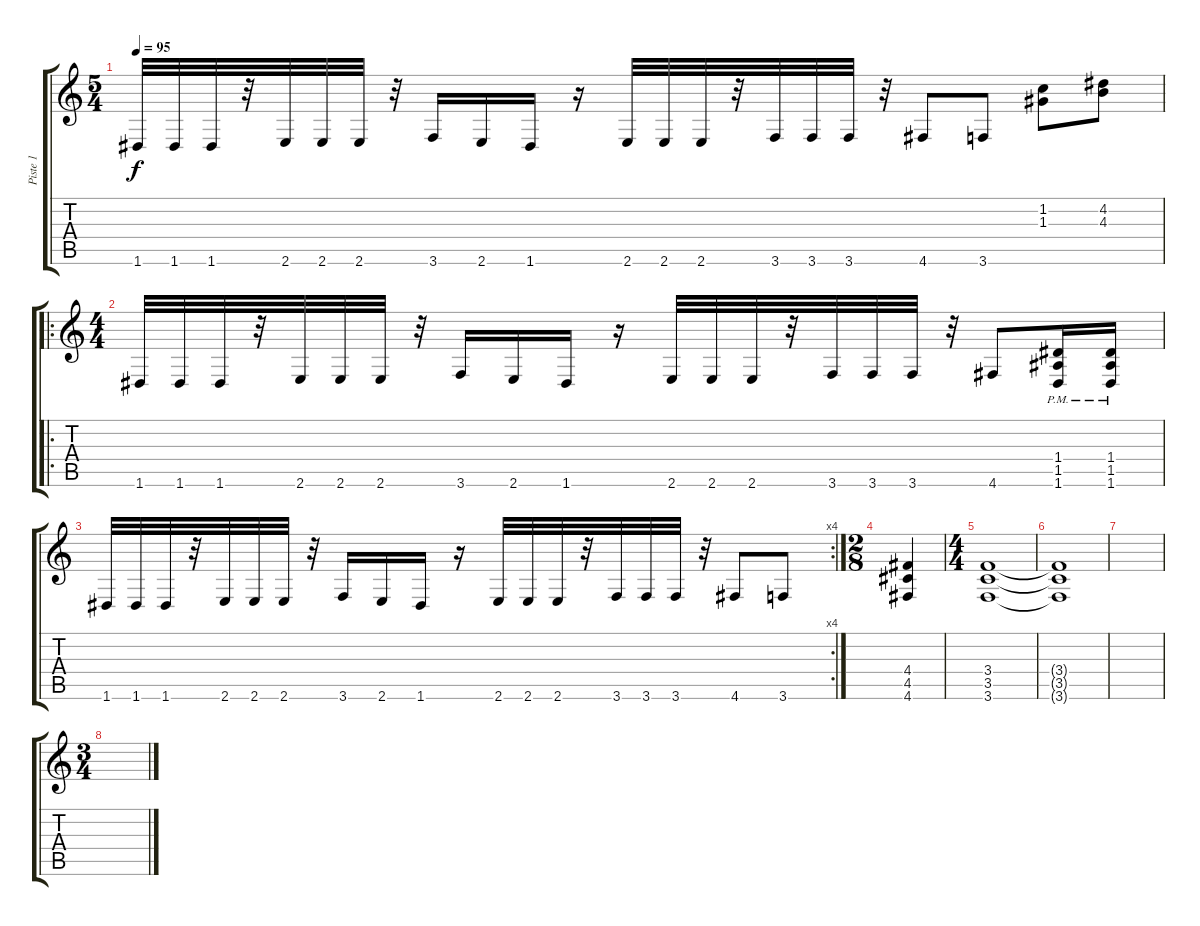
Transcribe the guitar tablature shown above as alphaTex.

\track ("Piste 1" "Piste 1") {instrument overdrivenguitar}
\staff {score tabs}
\tuning (E4 B3 G3 D3 A2 D2) {hide}
\ts (5 4)
\tempo 95
\clef g2
\ks c
1.6.32{dy f} 1.6.32 1.6.32 r.32 2.6.32 2.6.32 2.6.32 r.32 3.6.16 2.6.16 1.6.16 r.16 2.6.32 2.6.32 2.6.32 r.32 3.6.32 3.6.32 3.6.32 r.32 4.6.8 3.6.8 (1.2 1.3).8 (4.2 4.3).8 |
\ro
\ts (4 4)
1.6.32 1.6.32 1.6.32 r.32 2.6.32 2.6.32 2.6.32 r.32 3.6.16 2.6.16 1.6.16 r.16 2.6.32 2.6.32 2.6.32 r.32 3.6.32 3.6.32 3.6.32 r.32 4.6.8 (1.4{pm} 1.5{pm} 1.6{pm}).16 (1.4{pm} 1.5{pm} 1.6{pm}).16 |
\rc 4
1.6.32 1.6.32 1.6.32 r.32 2.6.32 2.6.32 2.6.32 r.32 3.6.16 2.6.16 1.6.16 r.16 2.6.32 2.6.32 2.6.32 r.32 3.6.32 3.6.32 3.6.32 r.32 4.6.8 3.6.8 |
\ts (2 8)
(4.4 4.5 4.6).4 |
\ts (4 4)
(3.4 3.5 3.6).1 |
(3.4{t} 3.5{t} 3.6{t}).1 |
|
\ts (3 4)
